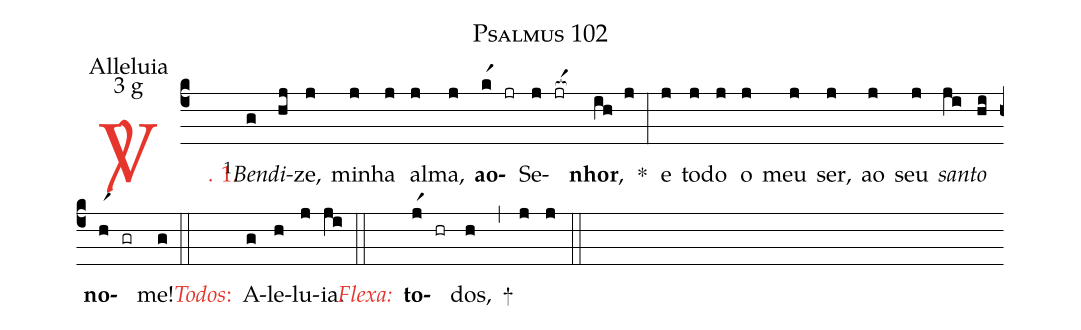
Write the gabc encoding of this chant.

name: Psalmus 102;
office-part: Alleluia;
mode: 3;
mode-differentia: g;
%%
(c4)

<c><sp>V/</sp>. 1.</c>() <v>\VSup{1}</v><i>Ben</i>(g)<i>di</i>(hj)ze,(j) mi(j)nha(j) al(j)ma,(j) <b>ao</b>(kr1)(jr) Se(j)<nlba>(jr[ocba:1{])<b>nhor</b>,</nlba>(ih[ocba:0}] j) *(:) e(j) to(j)do(j) o(j) meu(j) ser,(j) ao(j) seu(j) <i>san</i>(ji)<i>to</i>(hi) <b>no</b>(hr1)(gr)me!(g)

(::)

<nlba><c><i>Todos</i>:</c>() A</nlba>(g)le(h)lu(j)ia.(ji)

(::)

<nlba><c><i>Flexa:</i></c>() <b>to</b></nlba>(jr1)(hr)dos,(h) +(,) (j) (j)

(::)
